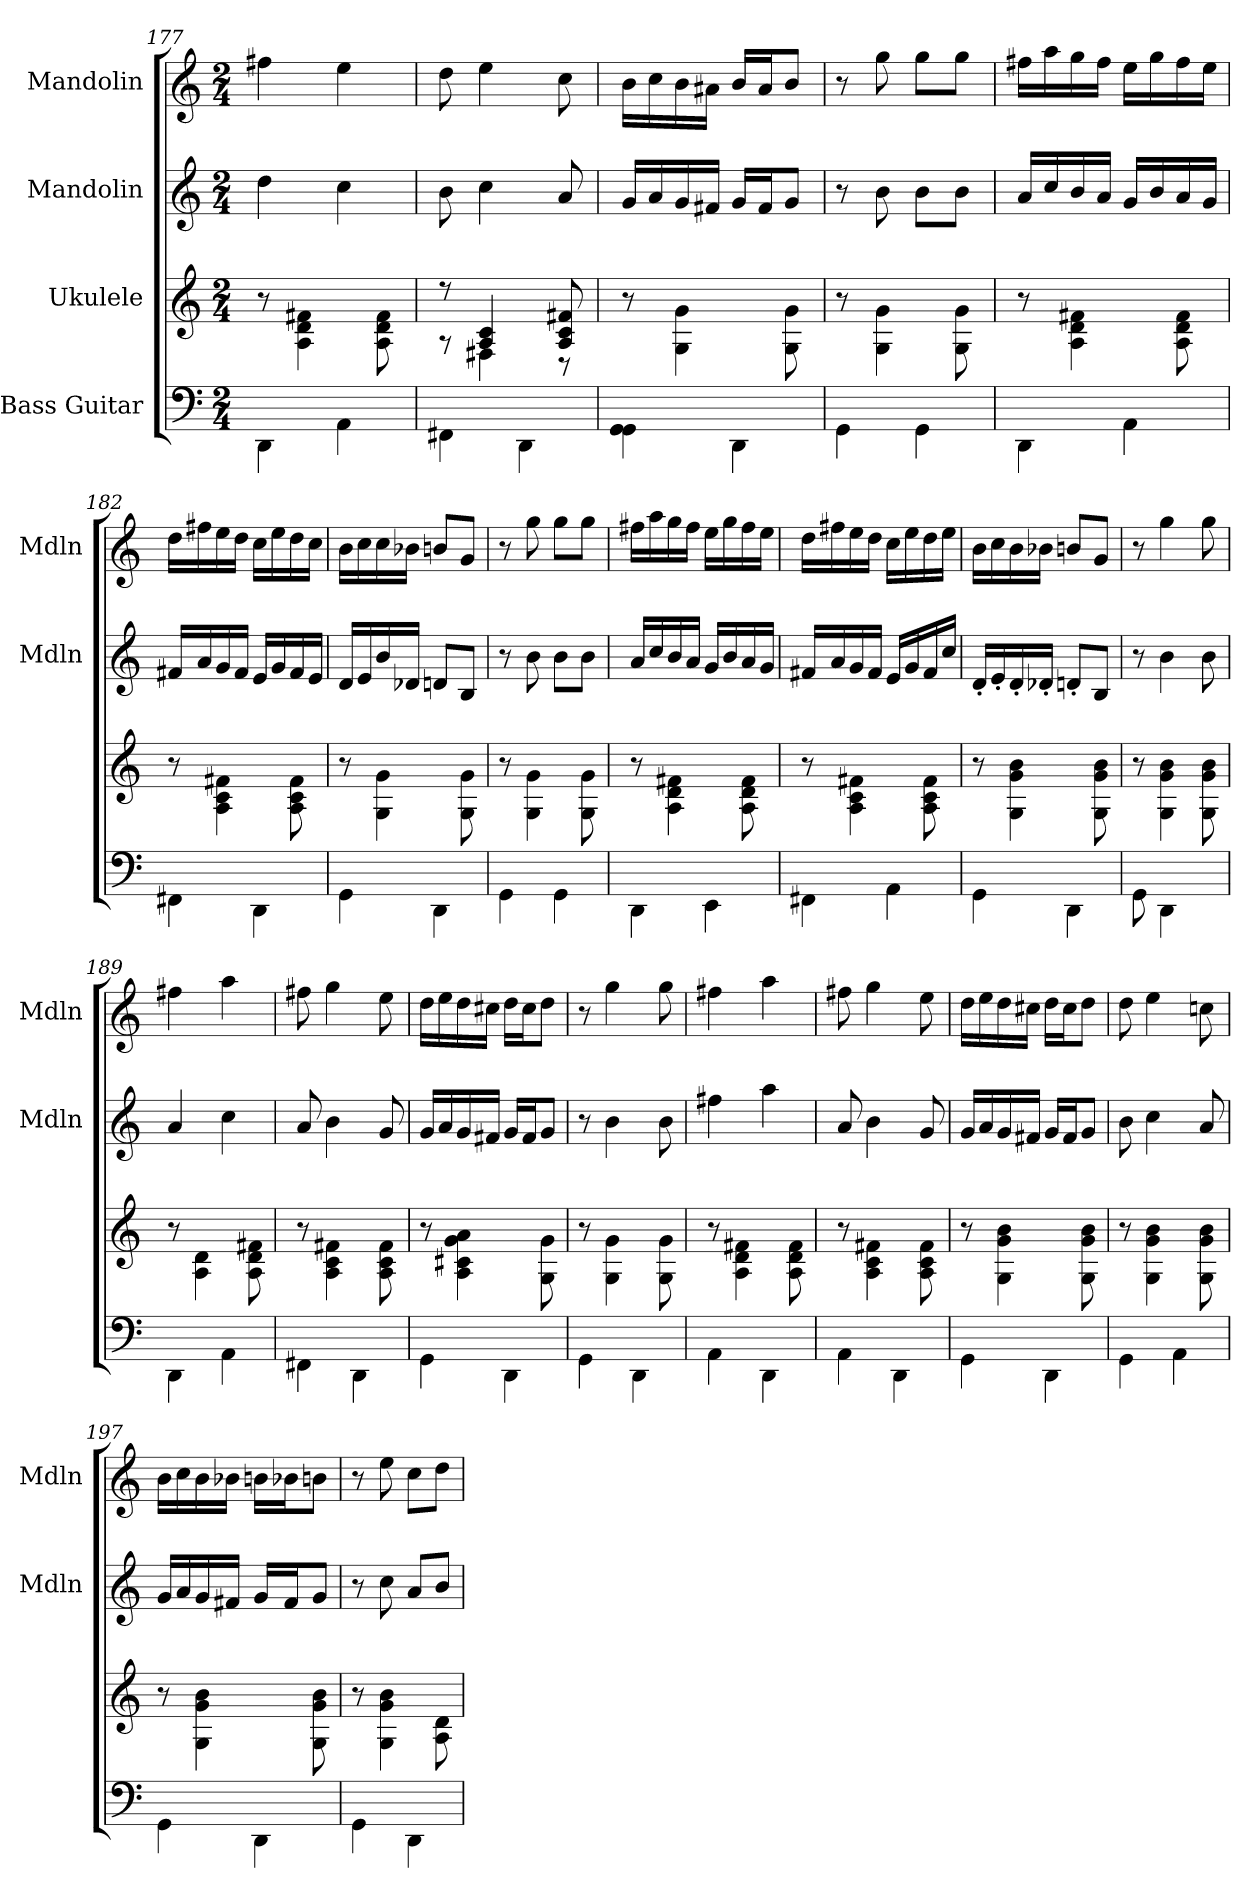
**kern	**kern	**kern	**kern
*part4	*part3	*part2	*part1
*staff4	*staff3	*staff2	*staff1
*I"Bass Guitar	*I"Ukulele	*I"Mandolin	*I"Mandolin
*	*	*I'Mdln	*I'Mdln
!!LO:LB:g=z
*	*	*clefG2	*clefG2
*k[]	*k[]	*k[]	*k[]
*M2/4	*M2/4	*M2/4	*M2/4
=177	=177	=177	=177
4DD\	8r	4dd\	4ff#X\
.	4A\ 4d\ 4f#\	.	.
4AA\	.	4cc\	4ee\
.	8A\ 8d\ 8f#\	.	.
=178	=178	=178	=178
*	*^	*	*
4FF#\	8r	8r	8b\	8dd\
.	4A/ 4c/	4F#\	4cc\	4ee\
4DD\	.	.	.	.
.	8A/ 8c/ 8f#/	8r	8a/	8cc\
*	*v	*v	*	*
=179	=179	=179	=179
4GG\ 4GG\	8r	16g/LL	16b\LL
.	.	16a/	16cc\
.	4G\ 4g\	16g/	16b\
.	.	16f#X/JJ	16a#X\JJ
4DD\	.	16g/LL	16b/LL
.	.	16f#/J	16a#/J
.	8G\ 8g\	8g/J	8b/J
=180	=180	=180	=180
4GG\	8r	8r	8r
.	4G\ 4g\	8b\	8gg\
4GG\	.	8b\L	8gg\L
.	8G\ 8g\	8b\J	8gg\J
=181	=181	=181	=181
4DD\	8r	16a/LL	16ff#X\LL
.	.	16cc/	16aa\
.	4A\ 4d\ 4f#\	16b/	16gg\
.	.	16a/JJ	16ff#\JJ
4AA\	.	16g/LL	16ee\LL
.	.	16b/	16gg\
.	8A\ 8d\ 8f#\	16a/	16ff#\
.	.	16g/JJ	16ee\JJ
=182	=182	=182	=182
4FF#\	8r	16f#X/LL	16dd\LL
.	.	16a/	16ff#X\
.	4A\ 4c\ 4f#\	16g/	16ee\
.	.	16f#/JJ	16dd\JJ
4DD\	.	16e/LL	16cc\LL
.	.	16g/	16ee\
.	8A\ 8c\ 8f#\	16f#/	16dd\
.	.	16e/JJ	16cc\JJ
!!LO:LB:g=z
=183	=183	=183	=183
4GG\	8r	16d/LL	16b\LL
.	.	16e/	16cc\
.	4G\ 4g\	16b/	16cc\
.	.	16d-X/JJ	16b-X\JJ
4DD\	.	8dn/L	8bn/L
.	8G\ 8g\	8B/J	8g/J
=184	=184	=184	=184
4GG\	8r	8r	8r
.	4G\ 4g\	8b\	8gg\
4GG\	.	8b\L	8gg\L
.	8G\ 8g\	8b\J	8gg\J
=185	=185	=185	=185
4DD\	8r	16a/LL	16ff#X\LL
.	.	16cc/	16aa\
.	4A\ 4d\ 4f#\	16b/	16gg\
.	.	16a/JJ	16ff#\JJ
4EE\	.	16g/LL	16ee\LL
.	.	16b/	16gg\
.	8A\ 8d\ 8f#\	16a/	16ff#\
.	.	16g/JJ	16ee\JJ
=186	=186	=186	=186
4FF#\	8r	16f#X/LL	16dd\LL
.	.	16a/	16ff#X\
.	4A\ 4c\ 4f#\	16g/	16ee\
.	.	16f#/JJ	16dd\JJ
4AA\	.	16e/LL	16cc\LL
.	.	16g/	16ee\
.	8A\ 8c\ 8f#\	16f#/	16dd\
.	.	16cc/JJ	16ee\JJ
=187	=187	=187	=187
4GG\	8r	16d'/LL	16b\LL
.	.	16e'/	16cc\
.	4G\ 4g\ 4b\	16d'/	16b\
.	.	16d-X'/JJ	16b-X\JJ
4DD\	.	8dn'/L	8bn/L
.	8G\ 8g\ 8b\	8B/J	8g/J
=188	=188	=188	=188
8GG\	8r	8r	8r
4DD\	4G\ 4g\ 4b\	4b\	4gg\
8ryy	8G\ 8g\ 8b\	8b\	8gg\
=189	=189	=189	=189
4DD\	8r	4a/	4ff#X\
.	4A\ 4d\	.	.
4AA\	.	4cc\	4aa\
.	8A\ 8d\ 8f#\	.	.
!!LO:PB:g=z
=190	=190	=190	=190
4FF#\	8r	8a/	8ff#X\
.	4A\ 4c\ 4f#\	4b\	4gg\
4DD\	.	.	.
.	8A\ 8c\ 8f#\	8g/	8ee\
=191	=191	=191	=191
4GG\	8r	16g/LL	16dd\LL
.	.	16a/	16ee\
.	4A\ 4c#\ 4g\ 4a\	16g/	16dd\
.	.	16f#X/JJ	16cc#X\JJ
4DD\	.	16g/LL	16dd\LL
.	.	16f#/J	16cc#\J
.	8G\ 8g\	8g/J	8dd\J
=192	=192	=192	=192
4GG\	8r	8r	8r
.	4G\ 4g\	4b\	4gg\
4DD\	.	.	.
.	8G\ 8g\	8b\	8gg\
=193	=193	=193	=193
4AA\	8r	4ff#X\	4ff#X\
.	4A\ 4d\ 4f#\	.	.
4DD\	.	4aa\	4aa\
.	8A\ 8d\ 8f#\	.	.
=194	=194	=194	=194
4AA\	8r	8a/	8ff#X\
.	4A\ 4c\ 4f#\	4b\	4gg\
4DD\	.	.	.
.	8A\ 8c\ 8f#\	8g/	8ee\
!!LO:LB:g=z
=195	=195	=195	=195
4GG\	8r	16g/LL	16dd\LL
.	.	16a/	16ee\
.	4G\ 4g\ 4b\	16g/	16dd\
.	.	16f#X/JJ	16cc#X\JJ
4DD\	.	16g/LL	16dd\LL
.	.	16f#/J	16cc#\J
.	8G\ 8g\ 8b\	8g/J	8dd\J
=196	=196	=196	=196
4GG\	8r	8b\	8dd\
.	4G\ 4g\ 4b\	4cc\	4ee\
4AA\	.	.	.
.	8G\ 8g\ 8b\	8a/	8ccn\
=197	=197	=197	=197
4GG\	8r	16g/LL	16b\LL
.	.	16a/	16cc\
.	4G\ 4g\ 4b\	16g/	16b\
.	.	16f#X/JJ	16b-X\JJ
4DD\	.	16g/LL	16bn\LL
.	.	16f#/J	16b-X\J
.	8G\ 8g\ 8b\	8g/J	8bn\J
=198	=198	=198	=198
4GG\	8r	8r	8r
.	4G\ 4g\ 4b\	8cc\	8ee\
4DD\	.	8a/L	8cc\L
.	8A\ 8d\	8b/J	8dd\J
=	=	=	=
*-	*-	*-	*-
